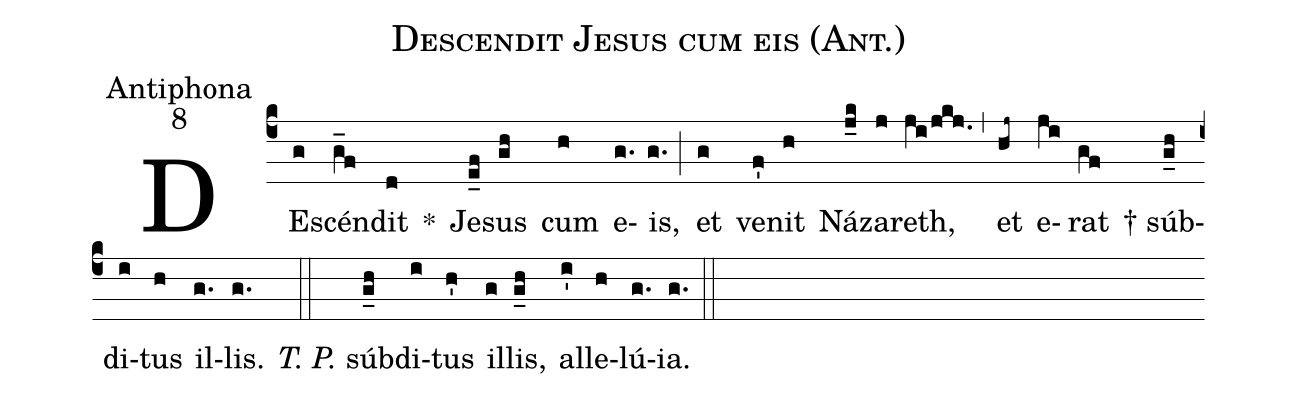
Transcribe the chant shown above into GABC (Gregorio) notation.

name:Descendit Jesus cum eis (Ant.);
office-part:Antiphona;
mode:8;
%%
(c4)DE(g)scén(g_f)dit(d) *() Je(e_f)sus(gh) cum(h) e(g.)is,(g.) (;) et(g) ve(f')nit(h) Ná(j_k)za(j)reth,(ji/jkj.) (,) et(hj~) e(ji)rat(gf) † súb(g_h)di(i)tus(h) il(g.)lis.(g.) (::)<i>T. P.</i> súb(g_h)di(i)tus(h') il(g)lis,(g_h) al(i')le(h)lú(g.)ia.(g.) (::)
